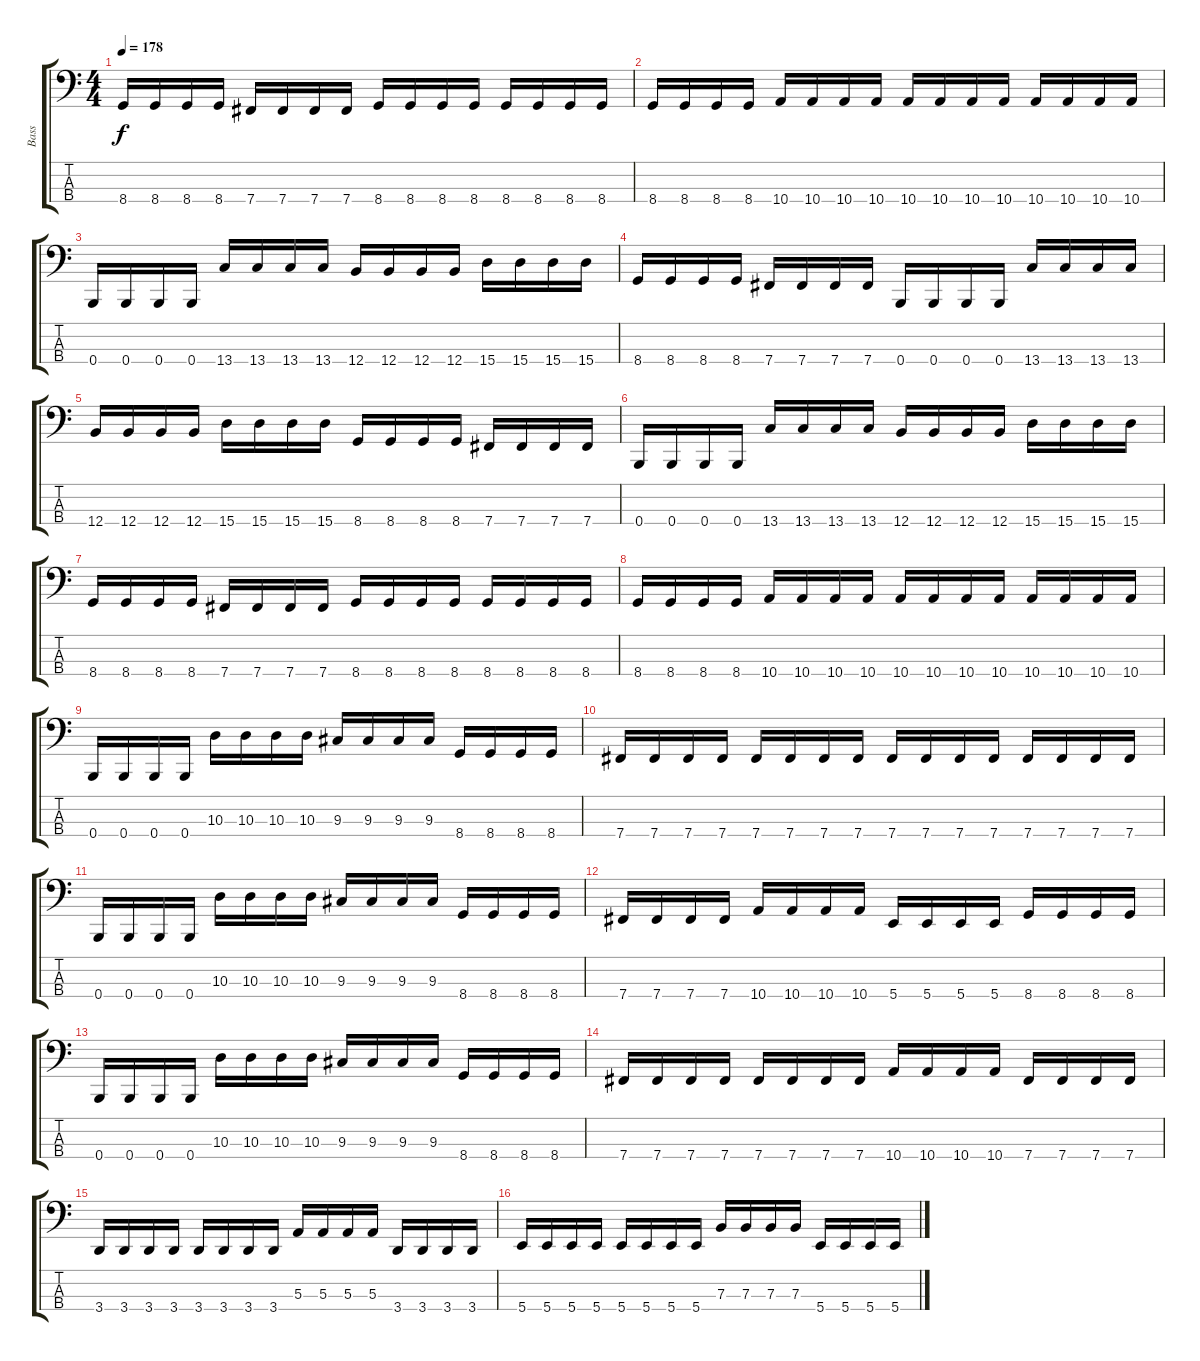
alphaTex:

\track ("Bass" "Bass") {instrument electricbasspick}
\staff {score tabs}
\tuning (D2 A1 E1 B0) {hide}
\ts (4 4)
\tempo 178
\clef f4
\ks c
8.4.16{dy f} 8.4.16 8.4.16 8.4.16 7.4.16 7.4.16 7.4.16 7.4.16 8.4.16 8.4.16 8.4.16 8.4.16 8.4.16 8.4.16 8.4.16 8.4.16 |
8.4.16 8.4.16 8.4.16 8.4.16 10.4.16 10.4.16 10.4.16 10.4.16 10.4.16 10.4.16 10.4.16 10.4.16 10.4.16 10.4.16 10.4.16 10.4.16 |
0.4.16 0.4.16 0.4.16 0.4.16 13.4.16 13.4.16 13.4.16 13.4.16 12.4.16 12.4.16 12.4.16 12.4.16 15.4.16 15.4.16 15.4.16 15.4.16 |
8.4.16 8.4.16 8.4.16 8.4.16 7.4.16 7.4.16 7.4.16 7.4.16 0.4.16 0.4.16 0.4.16 0.4.16 13.4.16 13.4.16 13.4.16 13.4.16 |
12.4.16 12.4.16 12.4.16 12.4.16 15.4.16 15.4.16 15.4.16 15.4.16 8.4.16 8.4.16 8.4.16 8.4.16 7.4.16 7.4.16 7.4.16 7.4.16 |
0.4.16 0.4.16 0.4.16 0.4.16 13.4.16 13.4.16 13.4.16 13.4.16 12.4.16 12.4.16 12.4.16 12.4.16 15.4.16 15.4.16 15.4.16 15.4.16 |
8.4.16 8.4.16 8.4.16 8.4.16 7.4.16 7.4.16 7.4.16 7.4.16 8.4.16 8.4.16 8.4.16 8.4.16 8.4.16 8.4.16 8.4.16 8.4.16 |
8.4.16 8.4.16 8.4.16 8.4.16 10.4.16 10.4.16 10.4.16 10.4.16 10.4.16 10.4.16 10.4.16 10.4.16 10.4.16 10.4.16 10.4.16 10.4.16 |
0.4.16 0.4.16 0.4.16 0.4.16 10.3.16 10.3.16 10.3.16 10.3.16 9.3.16 9.3.16 9.3.16 9.3.16 8.4.16 8.4.16 8.4.16 8.4.16 |
7.4.16 7.4.16 7.4.16 7.4.16 7.4.16 7.4.16 7.4.16 7.4.16 7.4.16 7.4.16 7.4.16 7.4.16 7.4.16 7.4.16 7.4.16 7.4.16 |
0.4.16 0.4.16 0.4.16 0.4.16 10.3.16 10.3.16 10.3.16 10.3.16 9.3.16 9.3.16 9.3.16 9.3.16 8.4.16 8.4.16 8.4.16 8.4.16 |
7.4.16 7.4.16 7.4.16 7.4.16 10.4.16 10.4.16 10.4.16 10.4.16 5.4.16 5.4.16 5.4.16 5.4.16 8.4.16 8.4.16 8.4.16 8.4.16 |
0.4.16 0.4.16 0.4.16 0.4.16 10.3.16 10.3.16 10.3.16 10.3.16 9.3.16 9.3.16 9.3.16 9.3.16 8.4.16 8.4.16 8.4.16 8.4.16 |
7.4.16 7.4.16 7.4.16 7.4.16 7.4.16 7.4.16 7.4.16 7.4.16 10.4.16 10.4.16 10.4.16 10.4.16 7.4.16 7.4.16 7.4.16 7.4.16 |
3.4.16 3.4.16 3.4.16 3.4.16 3.4.16 3.4.16 3.4.16 3.4.16 5.3.16 5.3.16 5.3.16 5.3.16 3.4.16 3.4.16 3.4.16 3.4.16 |
5.4.16 5.4.16 5.4.16 5.4.16 5.4.16 5.4.16 5.4.16 5.4.16 7.3.16 7.3.16 7.3.16 7.3.16 5.4.16 5.4.16 5.4.16 5.4.16
